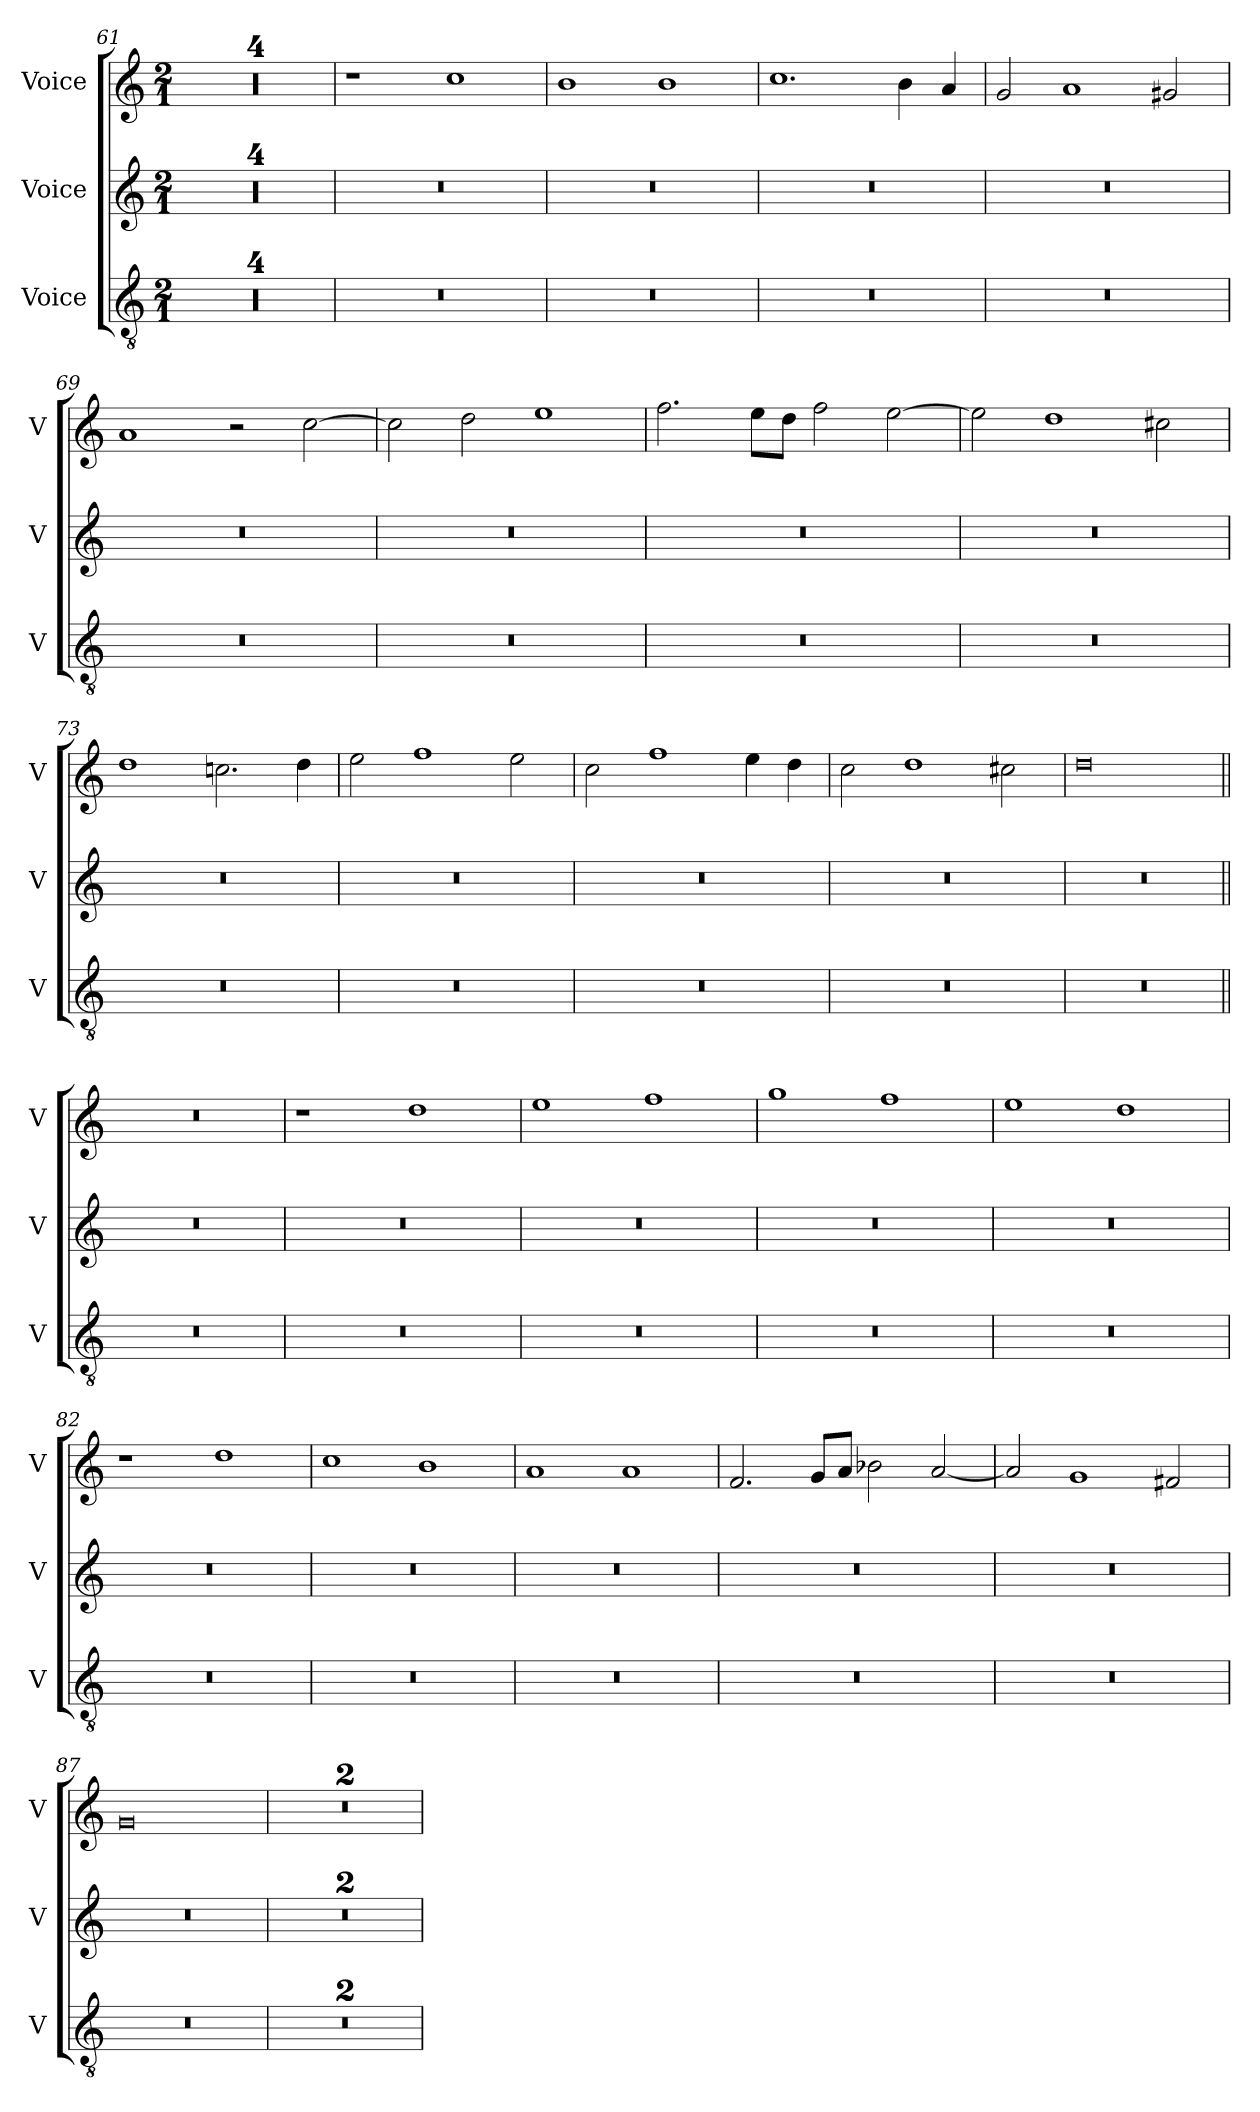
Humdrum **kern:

**kern	**kern	**kern
*part3	*part2	*part1
*staff3	*staff2	*staff1
*I"Voice	*I"Voice	*I"Voice
*I'V	*I'V	*I'V
!!LO:LB:g=z
*clefGv2	*clefG2	*clefG2
*k[]	*k[]	*k[]
*M2/1	*M2/1	*M2/1
=61	=61	=61
0r	0r	0r
=62	=62	=62
0r	0r	0r
=63	=63	=63
0r	0r	0r
=64	=64	=64
0r	0r	0r
=65	=65	=65
0r	0r	1r
.	.	1cc
=66	=66	=66
0r	0r	1b
.	.	1b
!!LO:LB:g=z
=67	=67	=67
0r	0r	1.cc
.	.	4b\
.	.	4a/
=68	=68	=68
0r	0r	2g/
.	.	1a
.	.	2g#X/
=69	=69	=69
0r	0r	1a
.	.	2r
.	.	[2cc\
=70	=70	=70
0r	0r	2cc\]
.	.	2dd\
.	.	1ee
!!LO:PB:g=z
=71	=71	=71
0r	0r	2.ff\
.	.	8ee\L
.	.	8dd\J
.	.	2ff\
.	.	[2ee\
=72	=72	=72
0r	0r	2ee\]
.	.	1dd
.	.	2cc#X\
=73	=73	=73
0r	0r	1dd
.	.	2.ccn\
.	.	4dd\
=74	=74	=74
0r	0r	2ee\
.	.	1ff
.	.	2ee\
!!LO:LB:g=z
=75	=75	=75
0r	0r	2cc\
.	.	1ff
.	.	4ee\
.	.	4dd\
=76	=76	=76
0r	0r	2cc\
.	.	1dd
.	.	2cc#X\
=77	=77	=77
0r	0r	0dd
=||	=||	=||
0r	0r	0r
=78	=78	=78
0r	0r	1r
.	.	1dd
!!LO:LB:g=z
=79	=79	=79
0r	0r	1ee
.	.	1ff
=80	=80	=80
0r	0r	1gg
.	.	1ff
=81	=81	=81
0r	0r	1ee
.	.	1dd
=82	=82	=82
0r	0r	1r
.	.	1dd
=83	=83	=83
0r	0r	1cc
.	.	1b
!!LO:LB:g=z
=84	=84	=84
0r	0r	1a
.	.	1a
=85	=85	=85
0r	0r	2.f/
.	.	8g/L
.	.	8a/J
.	.	2b-X\
.	.	[2a/
=86	=86	=86
0r	0r	2a/]
.	.	1g
.	.	2f#X/
=87	=87	=87
0r	0r	0g
=88	=88	=88
0r	0r	0r
!!LO:LB:g=z
=89	=89	=89
0r	0r	0r
=	=	=
*-	*-	*-
